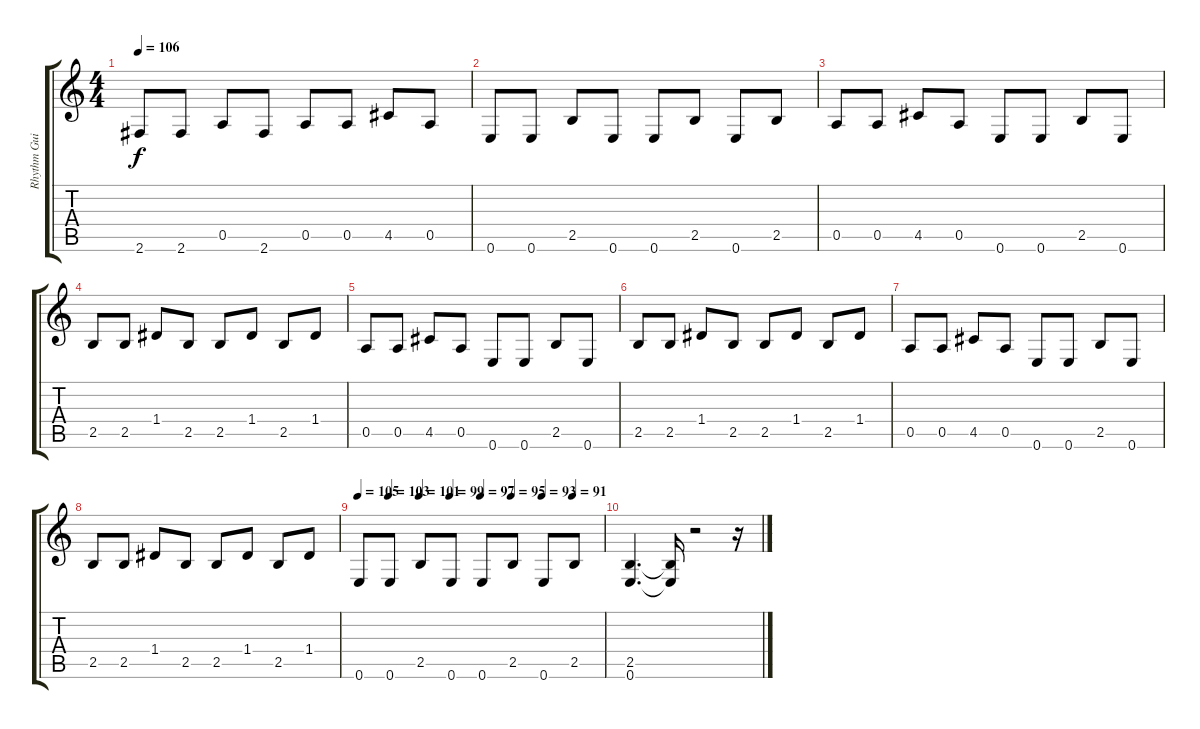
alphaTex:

\track ("Rhythm Guitar" "Rhythm Gui") {instrument electricguitarmuted}
\staff {score tabs}
\tuning (E4 B3 G3 D3 A2 E2) {hide}
\ts (4 4)
\tempo 106
\clef g2
\ks c
2.6.8{dy f} 2.6.8 0.5.8 2.6.8 0.5.8 0.5.8 4.5.8 0.5.8 |
0.6.8 0.6.8 2.5.8 0.6.8 0.6.8 2.5.8 0.6.8 2.5.8 |
0.5.8 0.5.8 4.5.8 0.5.8 0.6.8 0.6.8 2.5.8 0.6.8 |
2.5.8 2.5.8 1.4.8 2.5.8 2.5.8 1.4.8 2.5.8 1.4.8 |
0.5.8 0.5.8 4.5.8 0.5.8 0.6.8 0.6.8 2.5.8 0.6.8 |
2.5.8 2.5.8 1.4.8 2.5.8 2.5.8 1.4.8 2.5.8 1.4.8 |
0.5.8 0.5.8 4.5.8 0.5.8 0.6.8 0.6.8 2.5.8 0.6.8 |
2.5.8 2.5.8 1.4.8 2.5.8 2.5.8 1.4.8 2.5.8 1.4.8 |
\tempo 105
\tempo (103 0.125)
\tempo (101 0.25)
\tempo (99 0.375)
\tempo (97 0.5)
\tempo (95 0.625)
\tempo (93 0.75)
\tempo (91 0.875)
0.6.8 0.6.8 2.5.8 0.6.8 0.6.8 2.5.8 0.6.8 2.5.8 |
(2.5 0.6).4{d} (2.5{t} 0.6{t}).16 r.2 r.16
